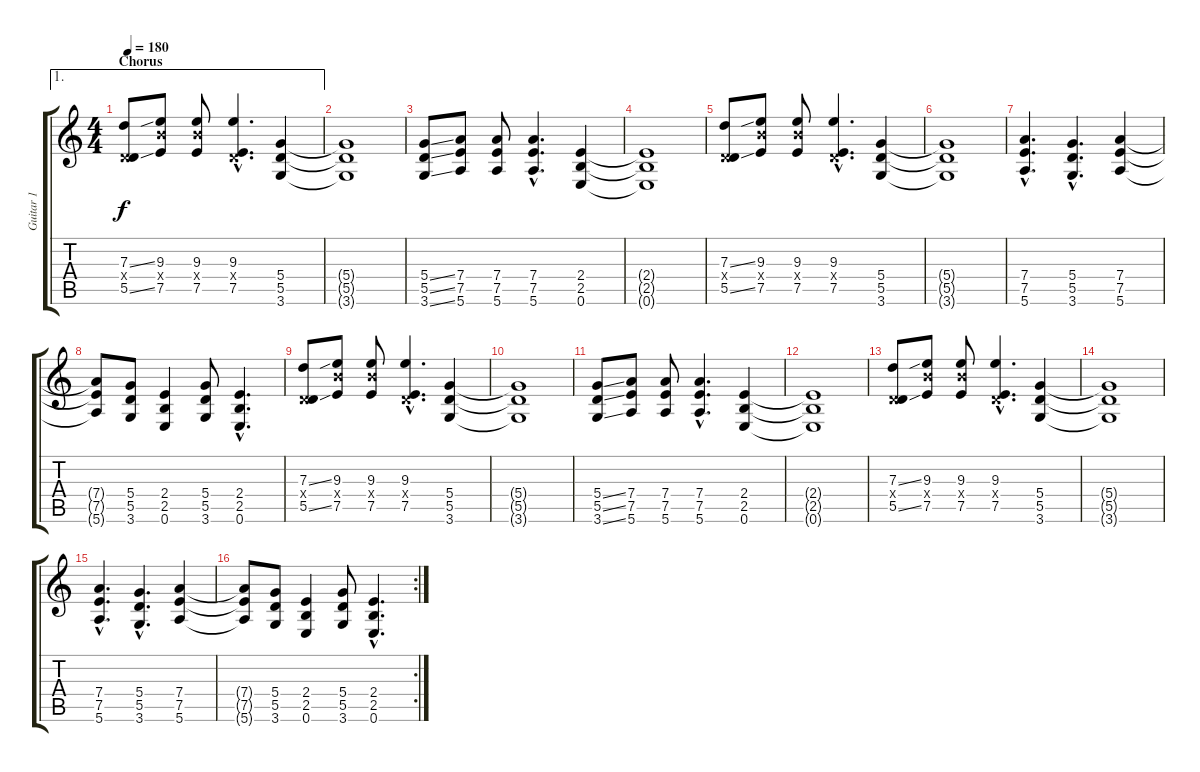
\track ("Guitar 1" "Guitar 1") {instrument overdrivenguitar}
\staff {score tabs}
\tuning (E4 B3 G3 D3 A2 E2) {hide}
\ae 1
\ts (4 4)
\section ("" "Chorus")
\tempo 180
\clef g2
\ks c
(7.3{ss} 0.4{x} 5.5{ss}).8{dy f} (9.3 9.4{x} 7.5).8 (9.3 9.4{x} 7.5).8 (9.3{hac} 0.4{hac x} 7.5{hac}).4{d} (5.4 5.5 3.6).4 |
(5.4{t} 5.5{t} 3.6{t}).1 |
(5.4{ss} 5.5{ss} 3.6{ss}).8 (7.4 7.5 5.6).8 (7.4 7.5 5.6).8 (7.4{hac} 7.5{hac} 5.6{hac}).4{d} (2.4 2.5 0.6).4 |
(2.4{t} 2.5{t} 0.6{t}).1 |
(7.3{ss} 0.4{x} 5.5{ss}).8 (9.3 9.4{x} 7.5).8 (9.3 9.4{x} 7.5).8 (9.3{hac} 0.4{hac x} 7.5{hac}).4{d} (5.4 5.5 3.6).4 |
(5.4{t} 5.5{t} 3.6{t}).1 |
(7.4{hac} 7.5{hac} 5.6{hac}).4{d} (5.4{hac} 5.5{hac} 3.6{hac}).4{d} (7.4 7.5 5.6).4 |
(7.4{t} 7.5{t} 5.6{t}).8 (5.4 5.5 3.6).8 (2.4 2.5 0.6).4 (5.4 5.5 3.6).8 (2.4{hac} 2.5{hac} 0.6{hac}).4{d} |
(7.3{ss} 0.4{x} 5.5{ss}).8 (9.3 9.4{x} 7.5).8 (9.3 9.4{x} 7.5).8 (9.3{hac} 0.4{hac x} 7.5{hac}).4{d} (5.4 5.5 3.6).4 |
(5.4{t} 5.5{t} 3.6{t}).1 |
(5.4{ss} 5.5{ss} 3.6{ss}).8 (7.4 7.5 5.6).8 (7.4 7.5 5.6).8 (7.4{hac} 7.5{hac} 5.6{hac}).4{d} (2.4 2.5 0.6).4 |
(2.4{t} 2.5{t} 0.6{t}).1 |
(7.3{ss} 0.4{x} 5.5{ss}).8 (9.3 9.4{x} 7.5).8 (9.3 9.4{x} 7.5).8 (9.3{hac} 0.4{hac x} 7.5{hac}).4{d} (5.4 5.5 3.6).4 |
(5.4{t} 5.5{t} 3.6{t}).1 |
(7.4{hac} 7.5{hac} 5.6{hac}).4{d} (5.4{hac} 5.5{hac} 3.6{hac}).4{d} (7.4 7.5 5.6).4 |
\rc 2
(7.4{t} 7.5{t} 5.6{t}).8 (5.4 5.5 3.6).8 (2.4 2.5 0.6).4 (5.4 5.5 3.6).8 (2.4{hac} 2.5{hac} 0.6{hac}).4{d}
